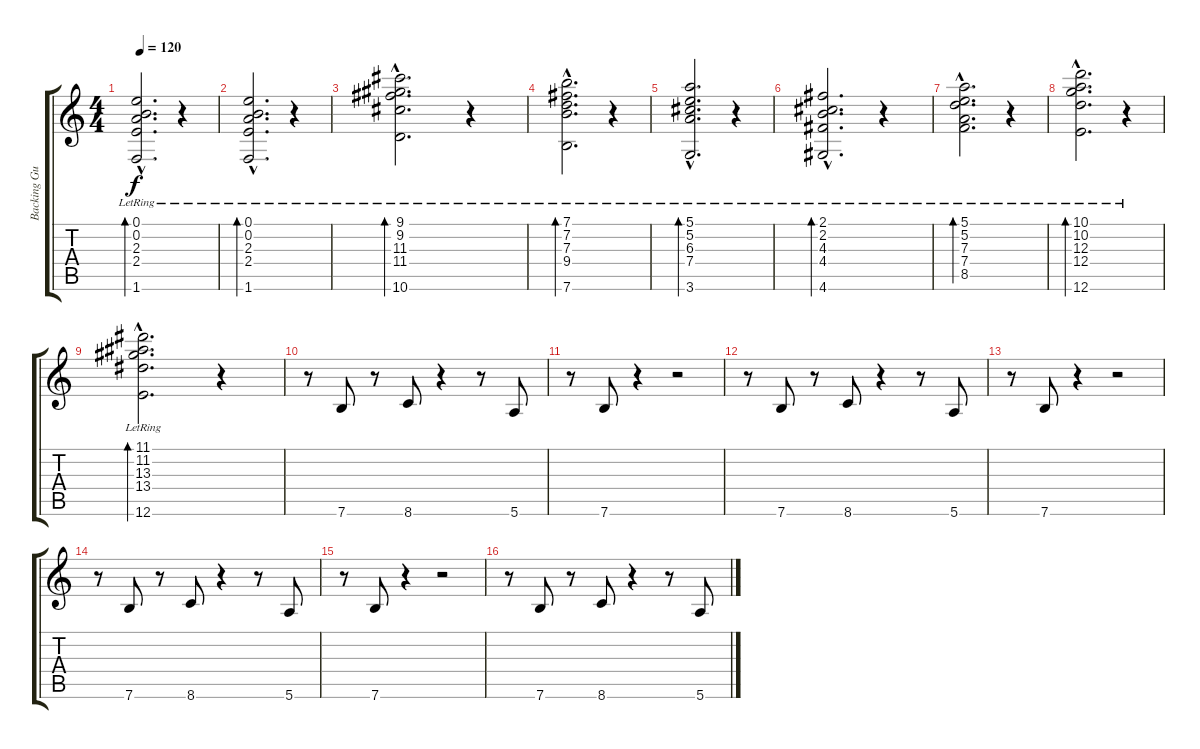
\track ("Backing Guitar" "Backing Gu") {instrument distortionguitar}
\staff {score tabs}
\tuning (E4 B3 G3 D3 A2 E2) {hide}
\ts (4 4)
\tempo 120
\clef g2
\ks c
(0.1{hac lr} 0.2{hac lr} 2.3{hac lr} 2.4{hac lr} 1.6{hac lr}).2{d bd 240 dy f} r.4 |
(0.1{hac lr} 0.2{hac lr} 2.3{hac lr} 2.4{hac lr} 1.6{hac lr}).2{d bd 240} r.4 |
(9.1{hac lr} 9.2{hac lr} 11.3{hac lr} 11.4{hac lr} 10.6{hac lr}).2{d bd 240} r.4 |
(7.1{hac lr} 7.2{hac lr} 7.3{hac lr} 9.4{hac lr} 7.6{hac lr}).2{d bd 240} r.4 |
(5.1{hac lr} 5.2{hac lr} 6.3{hac lr} 7.4{hac lr} 3.6{hac lr}).2{d bd 240} r.4 |
(2.1{hac lr} 2.2{hac lr} 4.3{hac lr} 4.4{hac lr} 4.6{hac lr}).2{d bd 240} r.4 |
(5.1{hac lr} 5.2{hac lr} 7.3{hac lr} 7.4{hac lr} 8.5{hac}).2{d bd 240} r.4 |
(10.1{hac lr} 10.2{hac lr} 12.3{hac lr} 12.4{hac lr} 12.6{hac lr}).2{d bd 240} r.4 |
(11.1{hac lr} 11.2{hac lr} 13.3{hac lr} 13.4{hac lr} 12.6{hac lr}).2{d bd 240} r.4 |
r.8 7.6.8 r.8 8.6.8 r.4 r.8 5.6.8 |
r.8 7.6.8 r.4 r.2 |
r.8 7.6.8 r.8 8.6.8 r.4 r.8 5.6.8 |
r.8 7.6.8 r.4 r.2 |
r.8 7.6.8 r.8 8.6.8 r.4 r.8 5.6.8 |
r.8 7.6.8 r.4 r.2 |
r.8 7.6.8 r.8 8.6.8 r.4 r.8 5.6.8
